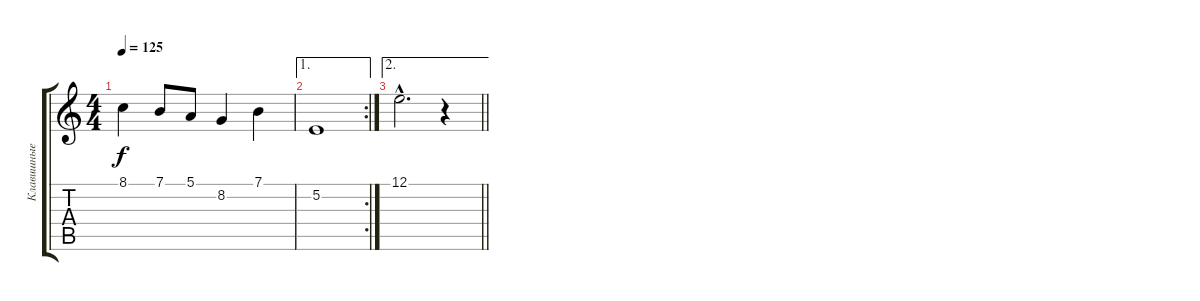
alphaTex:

\track ("Клавишные" "Клавишные") {instrument lead3calliope}
\staff {score tabs}
\tuning (E4 B3 G3 D3 A2 E2) {hide}
\ts (4 4)
\tempo 125
\clef g2
\ks c
8.1.4{dy f} 7.1.8 5.1.8 8.2.4 7.1.4 |
\ae 1
\rc 2
5.2.1 |
\ae 2
\barLineRight lightlight
12.1{hac}.2{d} r.4
